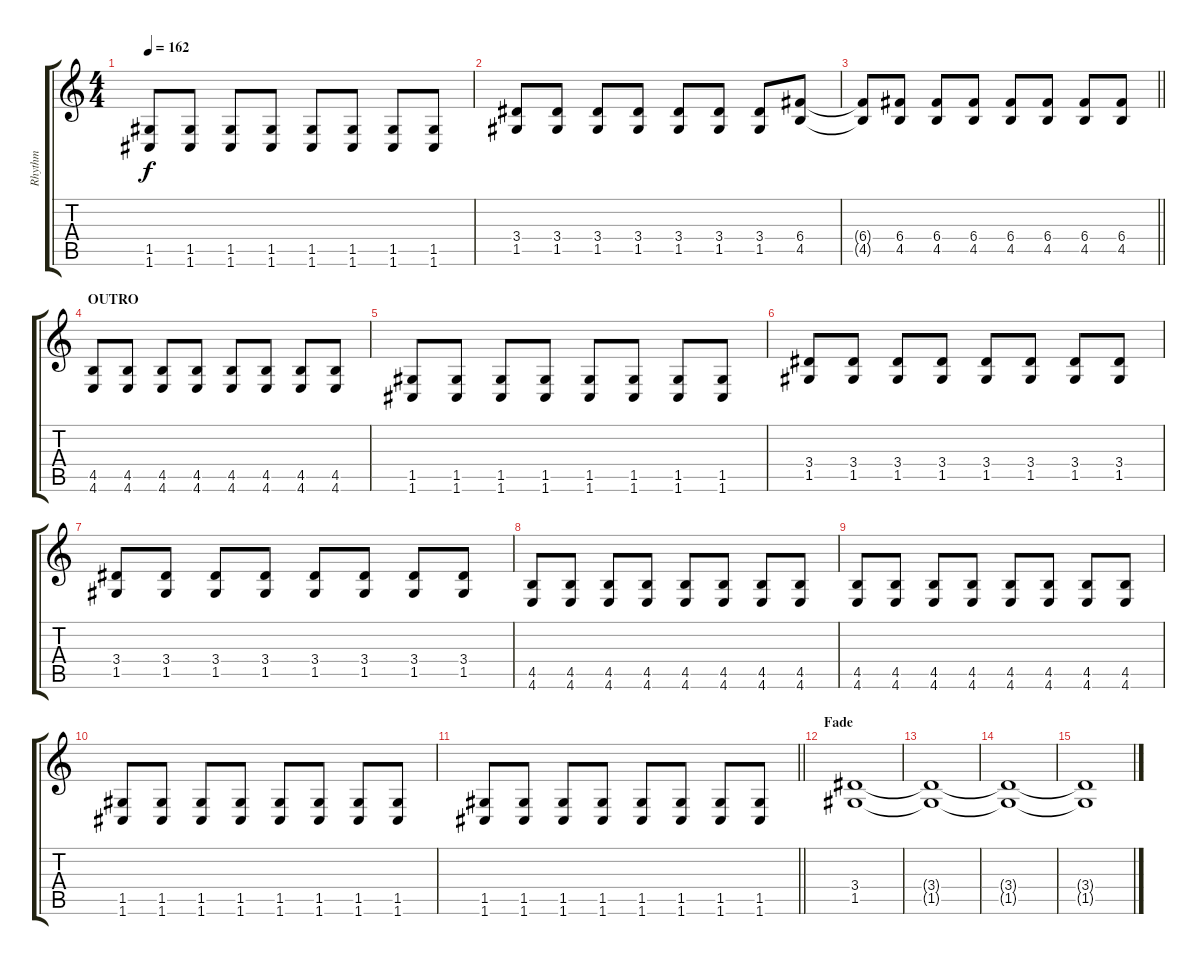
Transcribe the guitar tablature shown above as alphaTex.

\track ("Rhythm" "Rhythm") {instrument overdrivenguitar}
\staff {score tabs}
\tuning (D4 A3 F3 C3 G2 C2) {hide}
\ts (4 4)
\tempo 162
\clef g2
\ks c
(1.5{t} 1.6{t}).8{dy f} (1.5 1.6).8 (1.5 1.6).8 (1.5 1.6).8 (1.5 1.6).8 (1.5 1.6).8 (1.5 1.6).8 (1.5 1.6).8 |
(3.4 1.5).8 (3.4 1.5).8 (3.4 1.5).8 (3.4 1.5).8 (3.4 1.5).8 (3.4 1.5).8 (3.4 1.5).8 (6.4 4.5).8 |
\barLineRight lightlight
(6.4{t} 4.5{t}).8 (6.4 4.5).8 (6.4 4.5).8 (6.4 4.5).8 (6.4 4.5).8 (6.4 4.5).8 (6.4 4.5).8 (6.4 4.5).8 |
\section ("" "OUTRO")
(4.5 4.6).8 (4.5 4.6).8 (4.5 4.6).8 (4.5 4.6).8 (4.5 4.6).8 (4.5 4.6).8 (4.5 4.6).8 (4.5 4.6).8 |
(1.5 1.6).8 (1.5 1.6).8 (1.5 1.6).8 (1.5 1.6).8 (1.5 1.6).8 (1.5 1.6).8 (1.5 1.6).8 (1.5 1.6).8 |
(3.4 1.5).8 (3.4 1.5).8 (3.4 1.5).8 (3.4 1.5).8 (3.4 1.5).8 (3.4 1.5).8 (3.4 1.5).8 (3.4 1.5).8 |
(3.4 1.5).8 (3.4 1.5).8 (3.4 1.5).8 (3.4 1.5).8 (3.4 1.5).8 (3.4 1.5).8 (3.4 1.5).8 (3.4 1.5).8 |
(4.5 4.6).8 (4.5 4.6).8 (4.5 4.6).8 (4.5 4.6).8 (4.5 4.6).8 (4.5 4.6).8 (4.5 4.6).8 (4.5 4.6).8 |
(4.5 4.6).8 (4.5 4.6).8 (4.5 4.6).8 (4.5 4.6).8 (4.5 4.6).8 (4.5 4.6).8 (4.5 4.6).8 (4.5 4.6).8 |
(1.5 1.6).8 (1.5 1.6).8 (1.5 1.6).8 (1.5 1.6).8 (1.5 1.6).8 (1.5 1.6).8 (1.5 1.6).8 (1.5 1.6).8 |
\barLineRight lightlight
(1.5 1.6).8 (1.5 1.6).8 (1.5 1.6).8 (1.5 1.6).8 (1.5 1.6).8 (1.5 1.6).8 (1.5 1.6).8 (1.5 1.6).8 |
\section ("" "Fade")
(3.4 1.5).1{volume 4} |
(3.4{t} 1.5{t}).1 |
(3.4{t} 1.5{t}).1 |
(3.4{t} 1.5{t}).1
